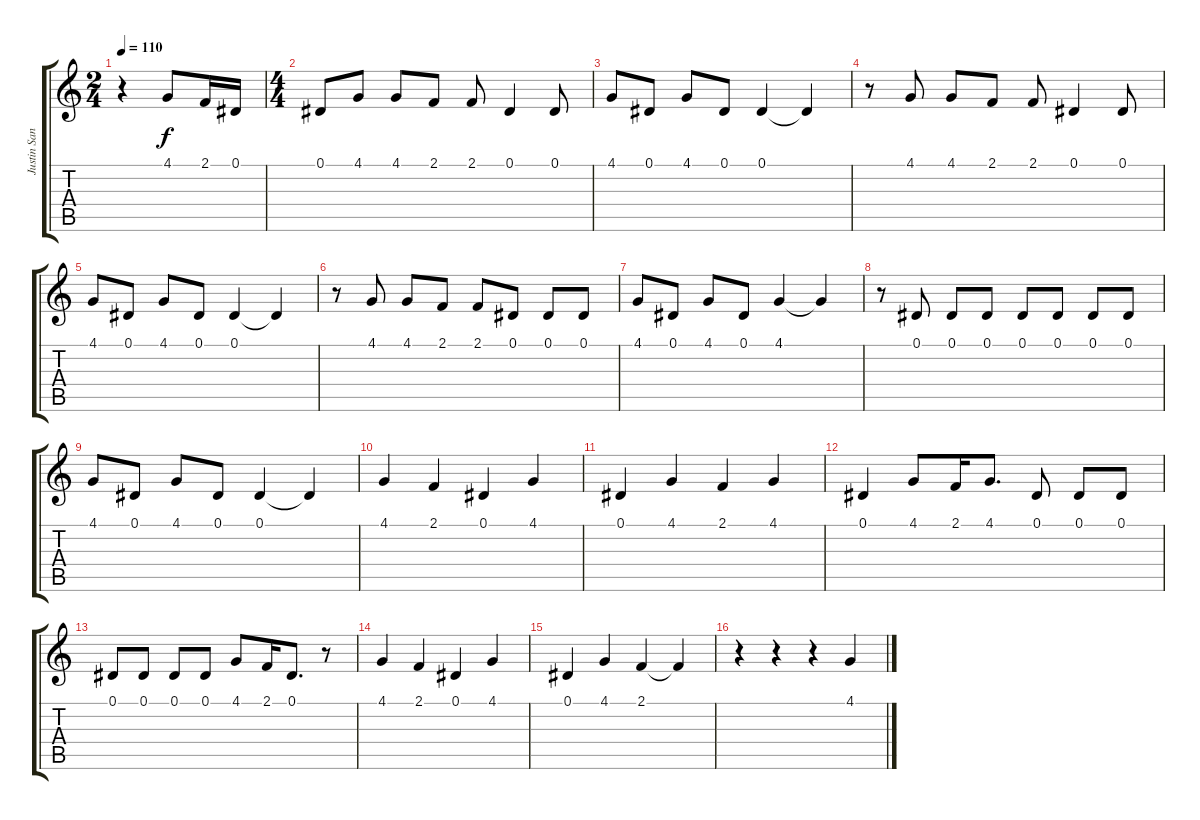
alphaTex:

\track ("Justin Sane Vocals" "Justin San") {instrument violin}
\staff {score tabs}
\tuning (Eb4 Bb3 Gb3 Db3 Ab2 Eb2) {hide}
\ts (2 4)
\tempo 110
\clef g2
\ks c
r.4{dy f} 4.1.8 2.1.16 0.1.16 |
\ts (4 4)
0.1.8 4.1.8 4.1.8 2.1.8 2.1.8 0.1.4 0.1.8 |
4.1.8 0.1.8 4.1.8 0.1.8 0.1.4 0.1{t}.4 |
r.8 4.1.8 4.1.8 2.1.8 2.1.8 0.1.4 0.1.8 |
4.1.8 0.1.8 4.1.8 0.1.8 0.1.4 0.1{t}.4 |
r.8 4.1.8 4.1.8 2.1.8 2.1.8 0.1.8 0.1.8 0.1.8 |
4.1.8 0.1.8 4.1.8 0.1.8 4.1.4 4.1{t}.4 |
r.8 0.1.8 0.1.8 0.1.8 0.1.8 0.1.8 0.1.8 0.1.8 |
4.1.8 0.1.8 4.1.8 0.1.8 0.1.4 0.1{t}.4 |
4.1.4 2.1.4 0.1.4 4.1.4 |
0.1.4 4.1.4 2.1.4 4.1.4 |
0.1.4 4.1.8 2.1.16 4.1.8{d} 0.1.8 0.1.8 0.1.8 |
0.1.8 0.1.8 0.1.8 0.1.8 4.1.8 2.1.16 0.1.8{d} r.8 |
4.1.4 2.1.4 0.1.4 4.1.4 |
0.1.4 4.1.4 2.1.4 2.1{t}.4 |
r.4 r.4 r.4 4.1.4
